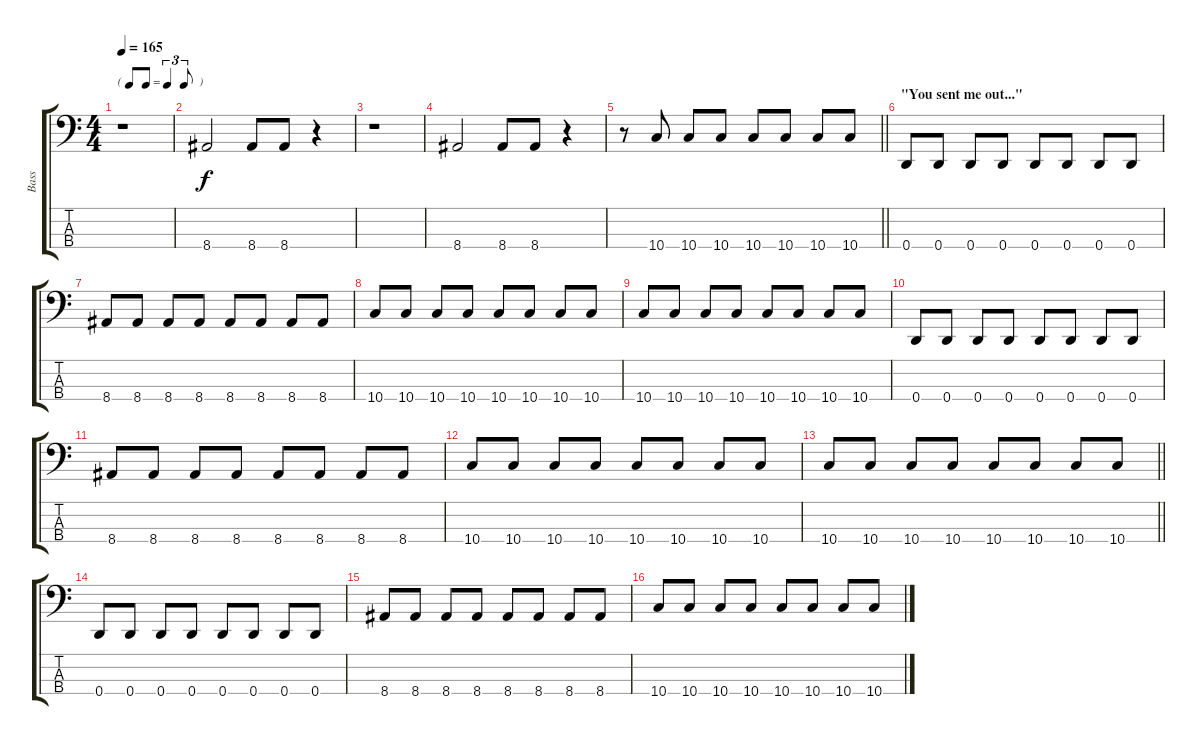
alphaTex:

\track ("Bass" "Bass") {instrument electricbasspick}
\staff {score tabs}
\tuning (G2 D2 A1 D1) {hide}
\ts (4 4)
\tf triplet8th
\tempo 165
\clef f4
\ks c
r.1{dy f} |
8.4.2 8.4.8 8.4.8 r.4 |
r.1 |
8.4.2 8.4.8 8.4.8 r.4 |
\barLineRight lightlight
r.8 10.4.8 10.4.8 10.4.8 10.4.8 10.4.8 10.4.8 10.4.8 |
\section ("" "\"You sent me out...\"")
0.4.8 0.4.8 0.4.8 0.4.8 0.4.8 0.4.8 0.4.8 0.4.8 |
8.4.8 8.4.8 8.4.8 8.4.8 8.4.8 8.4.8 8.4.8 8.4.8 |
10.4.8 10.4.8 10.4.8 10.4.8 10.4.8 10.4.8 10.4.8 10.4.8 |
10.4.8 10.4.8 10.4.8 10.4.8 10.4.8 10.4.8 10.4.8 10.4.8 |
0.4.8 0.4.8 0.4.8 0.4.8 0.4.8 0.4.8 0.4.8 0.4.8 |
8.4.8 8.4.8 8.4.8 8.4.8 8.4.8 8.4.8 8.4.8 8.4.8 |
10.4.8 10.4.8 10.4.8 10.4.8 10.4.8 10.4.8 10.4.8 10.4.8 |
\barLineRight lightlight
10.4.8 10.4.8 10.4.8 10.4.8 10.4.8 10.4.8 10.4.8 10.4.8 |
0.4.8 0.4.8 0.4.8 0.4.8 0.4.8 0.4.8 0.4.8 0.4.8 |
8.4.8 8.4.8 8.4.8 8.4.8 8.4.8 8.4.8 8.4.8 8.4.8 |
10.4.8 10.4.8 10.4.8 10.4.8 10.4.8 10.4.8 10.4.8 10.4.8
